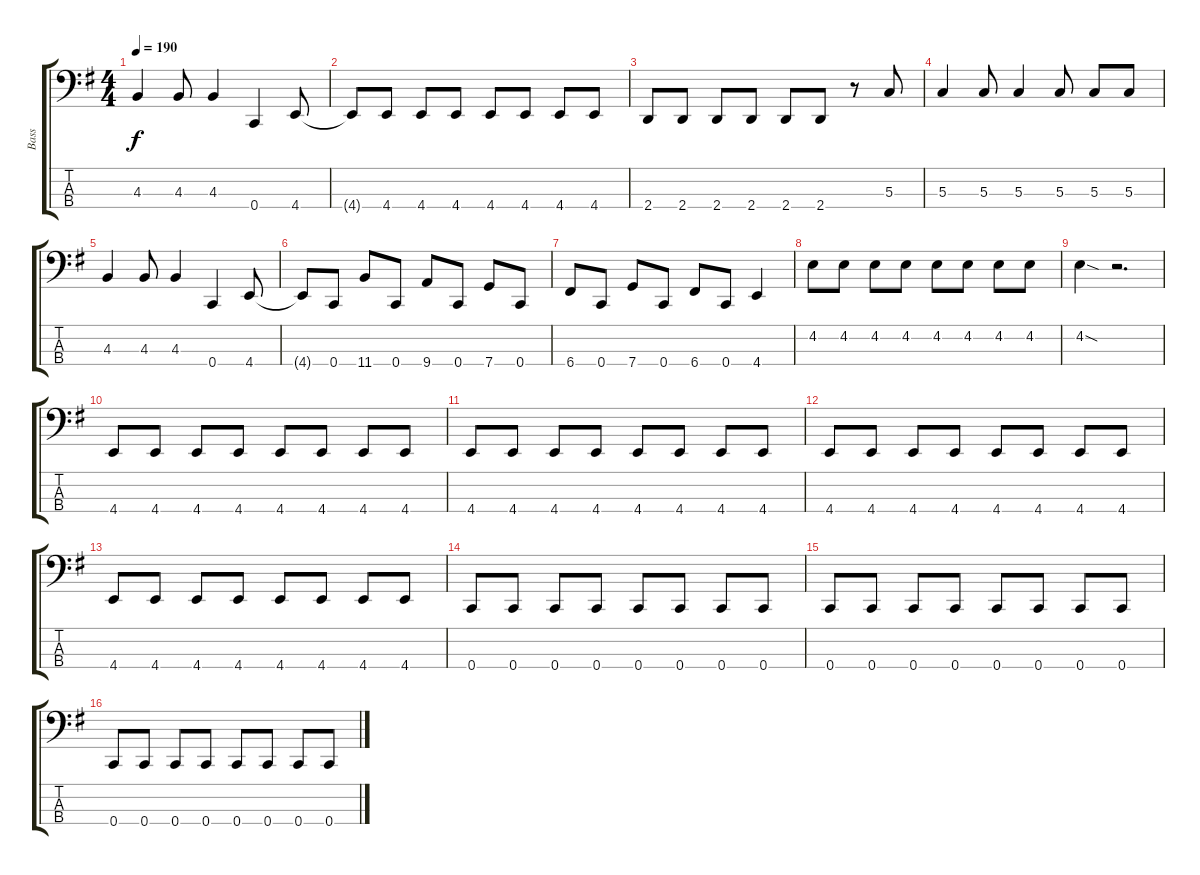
\track ("Bass" "Bass") {instrument electricbasspick}
\staff {score tabs}
\tuning (F2 C2 G1 C1) {hide}
\ts (4 4)
\tempo 190
\clef f4
\ks eminor
4.3.4{dy f} 4.3.8 4.3.4 0.4.4 4.4.8 |
4.4{t}.8 4.4.8 4.4.8 4.4.8 4.4.8 4.4.8 4.4.8 4.4.8 |
2.4.8 2.4.8 2.4.8 2.4.8 2.4.8 2.4.8 r.8 5.3.8 |
5.3.4 5.3.8 5.3.4 5.3.8 5.3.8 5.3.8 |
4.3.4 4.3.8 4.3.4 0.4.4 4.4.8 |
4.4{t}.8 0.4.8 11.4.8 0.4.8 9.4.8 0.4.8 7.4.8 0.4.8 |
6.4.8 0.4.8 7.4.8 0.4.8 6.4.8 0.4.8 4.4.4 |
4.2.8 4.2.8 4.2.8 4.2.8 4.2.8 4.2.8 4.2.8 4.2.8 |
4.2{sod}.4 r.2{d} |
4.4.8 4.4.8 4.4.8 4.4.8 4.4.8 4.4.8 4.4.8 4.4.8 |
4.4.8 4.4.8 4.4.8 4.4.8 4.4.8 4.4.8 4.4.8 4.4.8 |
4.4.8 4.4.8 4.4.8 4.4.8 4.4.8 4.4.8 4.4.8 4.4.8 |
4.4.8 4.4.8 4.4.8 4.4.8 4.4.8 4.4.8 4.4.8 4.4.8 |
0.4.8 0.4.8 0.4.8 0.4.8 0.4.8 0.4.8 0.4.8 0.4.8 |
0.4.8 0.4.8 0.4.8 0.4.8 0.4.8 0.4.8 0.4.8 0.4.8 |
0.4.8 0.4.8 0.4.8 0.4.8 0.4.8 0.4.8 0.4.8 0.4.8
